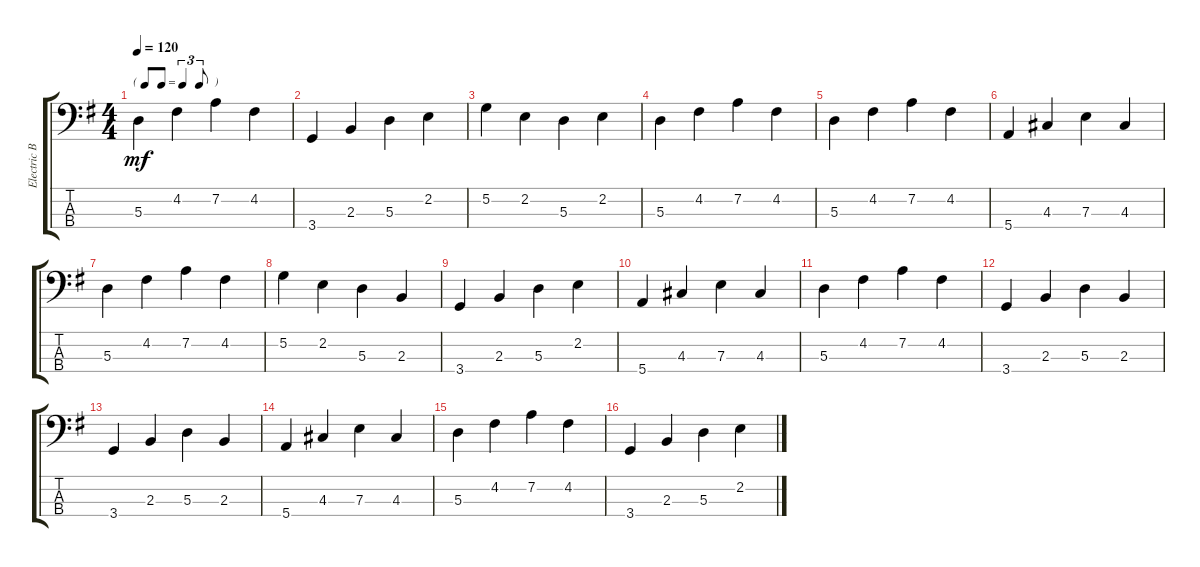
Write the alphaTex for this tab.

\track ("Electric Bass" "Electric B") {instrument electricbassfinger}
\staff {score tabs}
\tuning (G2 D2 A1 E1) {hide}
\ts (4 4)
\tf triplet8th
\tempo 120
\clef f4
\ks g
5.3.4{dy mf} 4.2.4 7.2.4 4.2.4 |
3.4.4 2.3.4 5.3.4 2.2.4 |
5.2.4 2.2.4 5.3.4 2.2.4 |
5.3.4 4.2.4 7.2.4 4.2.4 |
5.3.4 4.2.4 7.2.4 4.2.4 |
5.4.4 4.3.4 7.3.4 4.3.4 |
5.3.4 4.2.4 7.2.4 4.2.4 |
5.2.4 2.2.4 5.3.4 2.3.4 |
3.4.4 2.3.4 5.3.4 2.2.4 |
5.4.4 4.3.4 7.3.4 4.3.4 |
5.3.4 4.2.4 7.2.4 4.2.4 |
3.4.4 2.3.4 5.3.4 2.3.4 |
3.4.4 2.3.4 5.3.4 2.3.4 |
5.4.4 4.3.4 7.3.4 4.3.4 |
5.3.4 4.2.4 7.2.4 4.2.4 |
3.4.4 2.3.4 5.3.4 2.2.4
